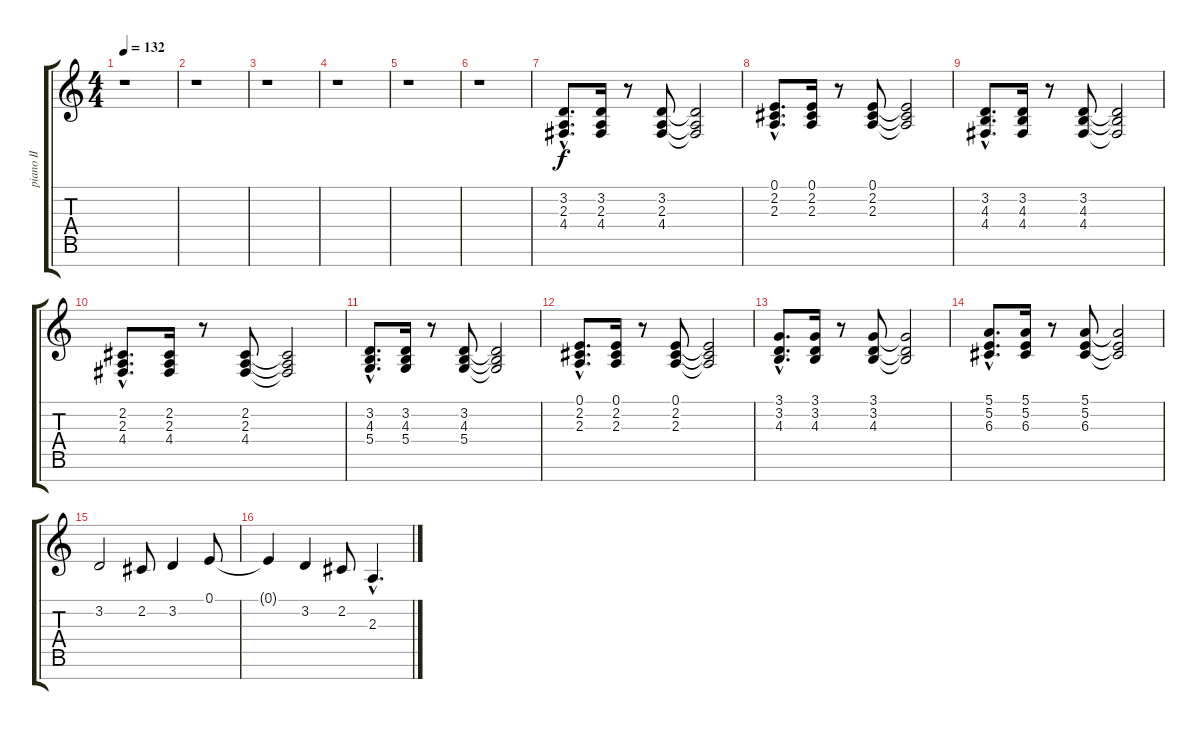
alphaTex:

\track ("piano II" "piano II") {instrument honkytonkpiano}
\staff {score tabs}
\tuning (E4 B3 G3 D3 A2 E2 B1) {hide}
\ts (4 4)
\tempo 132
\clef g2
\ks c
r.1{dy f} |
r.1 |
r.1 |
r.1 |
r.1 |
r.1 |
(3.2{hac} 2.3{hac} 4.4{hac}).8{d} (3.2 2.3 4.4).16 r.8 (3.2 2.3 4.4).8 (3.2{t} 2.3{t} 4.4{t}).2 |
(0.1{hac} 2.2{hac} 2.3{hac}).8{d} (0.1 2.2 2.3).16 r.8 (0.1 2.2 2.3).8 (0.1{t} 2.2{t} 2.3{t}).2 |
(3.2{hac} 4.3{hac} 4.4{hac}).8{d} (3.2 4.3 4.4).16 r.8 (3.2 4.3 4.4).8 (3.2{t} 4.3{t} 4.4{t}).2 |
(2.2{hac} 2.3{hac} 4.4{hac}).8{d} (2.2 2.3 4.4).16 r.8 (2.2 2.3 4.4).8 (2.2{t} 2.3{t} 4.4{t}).2 |
(3.2{hac} 4.3{hac} 5.4{hac}).8{d} (3.2 4.3 5.4).16 r.8 (3.2 4.3 5.4).8 (3.2{t} 4.3{t} 5.4{t}).2 |
(0.1{hac} 2.2{hac} 2.3{hac}).8{d} (0.1 2.2 2.3).16 r.8 (0.1 2.2 2.3).8 (0.1{t} 2.2{t} 2.3{t}).2 |
(3.1{hac} 3.2{hac} 4.3{hac}).8{d} (3.1 3.2 4.3).16 r.8 (3.1 3.2 4.3).8 (3.1{t} 3.2{t} 4.3{t}).2 |
(5.1{hac} 5.2{hac} 6.3{hac}).8{d} (5.1 5.2 6.3).16 r.8 (5.1 5.2 6.3).8 (5.1{t} 5.2{t} 6.3{t}).2 |
3.2.2 2.2.8 3.2.4 0.1.8 |
0.1{t}.4 3.2.4 2.2.8 2.3{hac}.4{d}
